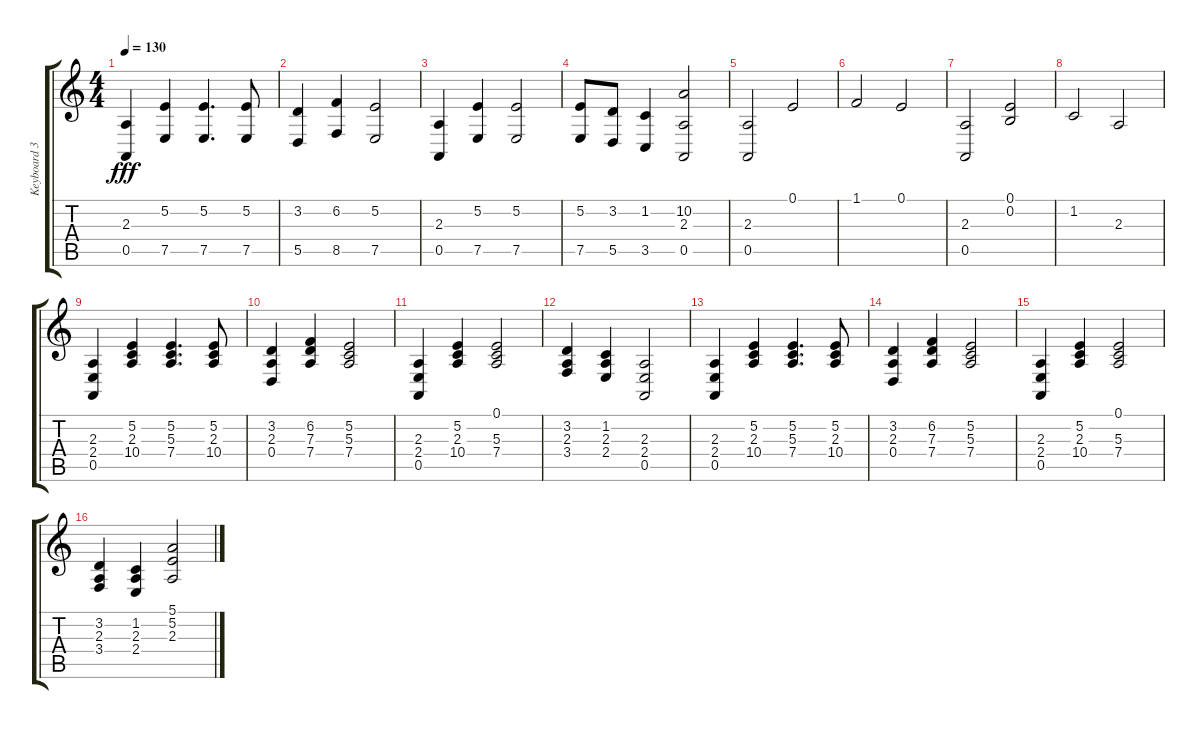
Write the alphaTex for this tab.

\track ("Keyboard 3" "Keyboard 3") {instrument choiraahs}
\staff {score tabs}
\tuning (E4 B3 G3 D3 A2 E2) {hide}
\ts (4 4)
\tempo 130
\clef g2
\ks c
(2.3 0.5).4{dy fff} (5.2 7.5).4 (5.2 7.5).4{d} (5.2 7.5).8 |
(3.2 5.5).4 (6.2 8.5).4 (5.2 7.5).2 |
(2.3 0.5).4 (5.2 7.5).4 (5.2 7.5).2 |
(5.2 7.5).8 (3.2 5.5).8 (1.2 3.5).4 (10.2 2.3 0.5).2 |
(2.3 0.5).2 0.1.2 |
1.1.2 0.1.2 |
(2.3 0.5).2 (0.1 0.2).2 |
1.2.2 2.3.2 |
(2.3 2.4 0.5).4 (5.2 2.3 10.4).4 (5.2 5.3 7.4).4{d} (5.2 2.3 10.4).8 |
(3.2 2.3 0.4).4 (6.2 7.3 7.4).4 (5.2 5.3 7.4).2 |
(2.3 2.4 0.5).4 (5.2 2.3 10.4).4 (0.1 5.3 7.4).2 |
(3.2 2.3 3.4).4 (1.2 2.3 2.4).4 (2.3 2.4 0.5).2 |
(2.3 2.4 0.5).4 (5.2 2.3 10.4).4 (5.2 5.3 7.4).4{d} (5.2 2.3 10.4).8 |
(3.2 2.3 0.4).4 (6.2 7.3 7.4).4 (5.2 5.3 7.4).2 |
(2.3 2.4 0.5).4 (5.2 2.3 10.4).4 (0.1 5.3 7.4).2 |
(3.2 2.3 3.4).4 (1.2 2.3 2.4).4 (5.1 5.2 2.3).2
